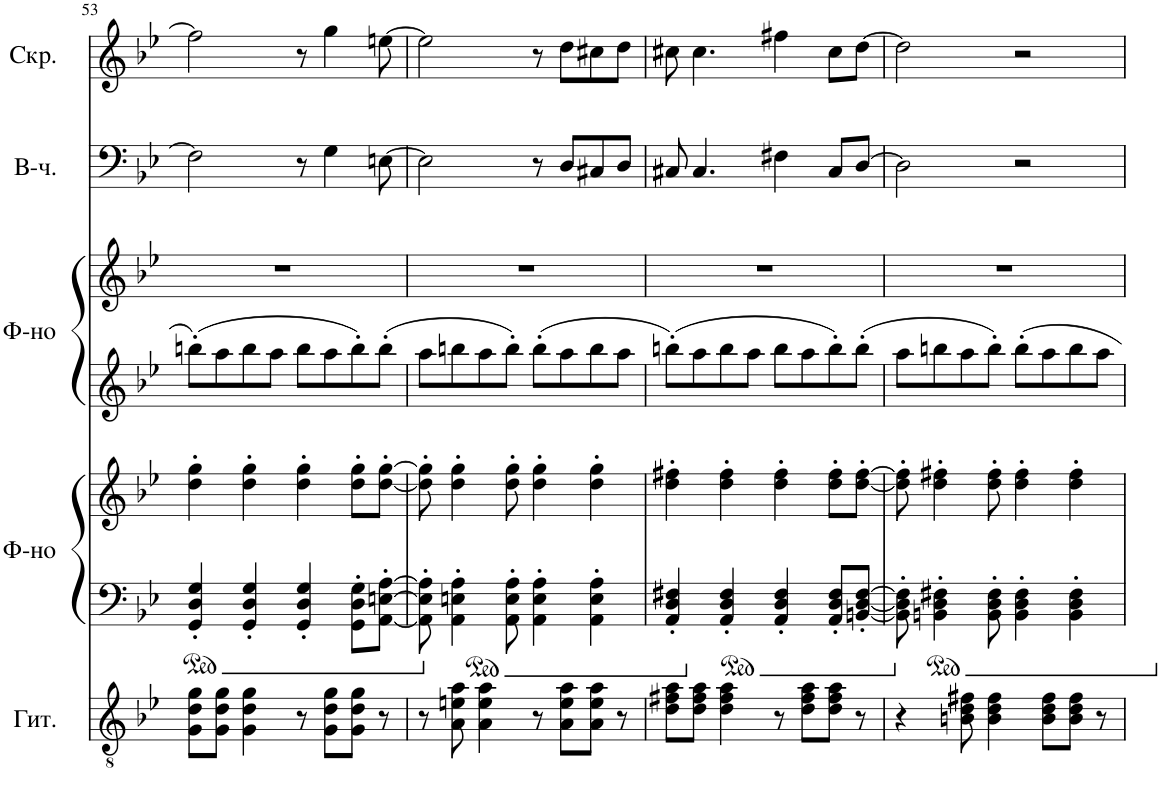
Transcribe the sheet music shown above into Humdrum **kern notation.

**kern	**kern	**kern	**kern	**kern	**kern	**kern
*part5	*part4	*part4	*part3	*part3	*part2	*part1
*staff7	*staff6	*staff5	*staff4	*staff3	*staff2	*staff1
*I"Акустическая гитара	*I"Фортепиано	*	*I"Фортепиано	*	*I"Виолончель	*I"Скрипка
!!LO:PB:g=z
*clefGv2	*clefF4	*clefG2	*clefG2	*clefG2	*clefF4	*clefG2
*k[b-e-]	*k[b-e-]	*k[b-e-]	*k[b-e-]	*k[b-e-]	*k[b-e-]	*k[b-e-]
*M4/4	*M4/4	*M4/4	*M4/4	*M4/4	*M4/4	*M4/4
=53	=53	=53	=53	=53	=53	=53
8G\ 8d\ 8g\L	4GG/' 4D/' 4G/'	4dd\' 4gg\'	8bbn'\L	1r	2F#\]	2ff#\]
8G\ 8d\ 8g\J	.	.	8aa\	.	.	.
4G\ 4d\ 4g\	4GG/' 4D/' 4G/'	4dd\' 4gg\'	8bb\	.	.	.
.	.	.	8aa\J	.	.	.
8r	4GG/' 4D/' 4G/'	4dd\' 4gg\'	8bb\L	.	8r	8r
8G\ 8d\ 8g\L	.	.	8aa\	.	4G\	4gg\
8G\ 8d\ 8g\J	8GG\' 8D\' 8G\'L	8dd\' 8gg\'L	8bb'\	.	.	.
8r	[8AA\' [8En\' [8A\'J	[8dd\' [8gg\'J	8bb'\J	.	[8En\	[8een\
=54	=54	=54	=54	=54	=54	=54
8r	8AA\]' 8E\]' 8A\]'	8dd\]' 8gg\]'	8aa\L	1r	2E\]	2ee\]
8A\ 8en\ 8a\	4AA\' 4En\' 4A\'	4dd\' 4gg\'	8bbn\	.	.	.
4A\ 4e\ 4a\	.	.	8aa\	.	.	.
.	8AA\' 8E\' 8A\'	8dd\' 8gg\'	8bb'\J	.	.	.
8r	4AA\' 4E\' 4A\'	4dd\' 4gg\'	8bb'\L	.	8r	8r
8A\ 8e\ 8a\L	.	.	8aa\	.	8D/L	8dd\L
8A\ 8e\ 8a\J	4AA\' 4E\' 4A\'	4dd\' 4gg\'	8bb\	.	8C#X/	8cc#X\
8r	.	.	8aa\J	.	8D/J	8dd\J
=55	=55	=55	=55	=55	=55	=55
8d\ 8f#X\ 8a\L	4AA/' 4D/' 4F#X/'	4dd\' 4ff#X\'	8bbn'\L	1r	8C#X/	8cc#X\
8d\ 8f#\ 8a\J	.	.	8aa\	.	4.C#/	4.cc#\
4d\ 4f#\ 4a\	4AA/' 4D/' 4F#/'	4dd\' 4ff#\'	8bb\	.	.	.
.	.	.	8aa\J	.	.	.
8r	4AA/' 4D/' 4F#/'	4dd\' 4ff#\'	8bb\L	.	4F#X\	4ff#X\
8d\ 8f#\ 8a\L	.	.	8aa\	.	.	.
8d\ 8f#\ 8a\J	8AA/' 8D/' 8F#/'L	8dd\' 8ff#\'L	8bb'\	.	8C#/L	8cc#\L
8r	[8BBn/' [8D/' [8F#/'J	[8dd\' [8ff#\'J	8bb'\J	.	[8D/J	[8dd\J
=56	=56	=56	=56	=56	=56	=56
4r	8BB\]' 8D\]' 8F#\]'	8dd\]' 8ff#\]'	8aa\L	1r	2D\]	2dd\]
.	4BBn\' 4D\' 4F#X\'	4dd\' 4ff#X\'	8bbn\	.	.	.
8Bn\ 8d\ 8f#X\	.	.	8aa\	.	.	.
4B\ 4d\ 4f#\	8BB\' 8D\' 8F#\'	8dd\' 8ff#\'	8bb'\J	.	.	.
.	4BB\' 4D\' 4F#\'	4dd\' 4ff#\'	8bb'\L	.	2r	2r
8B\ 8d\ 8f#\L	.	.	8aa\	.	.	.
8B\ 8d\ 8f#\J	4BB\' 4D\' 4F#\'	4dd\' 4ff#\'	8bb\	.	.	.
8r	.	.	8aa\J	.	.	.
=	=	=	=	=	=	=
*-	*-	*-	*-	*-	*-	*-
